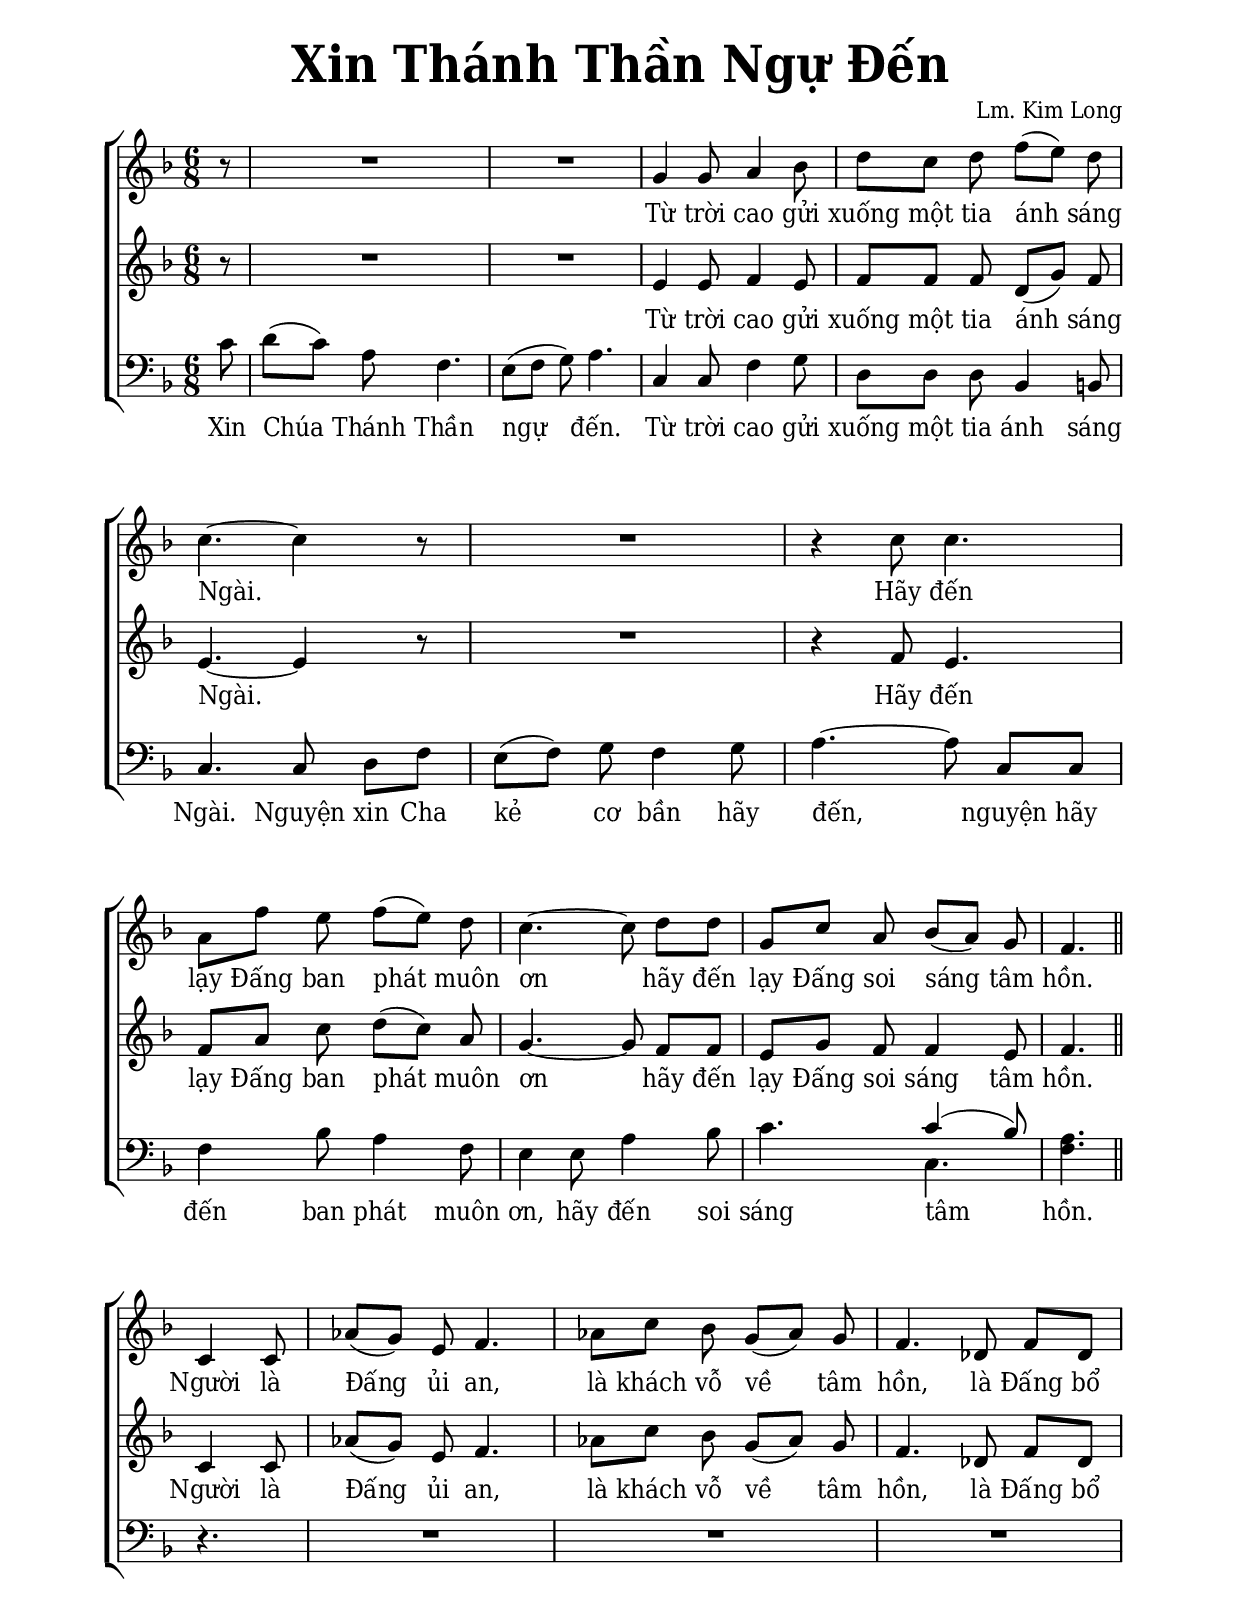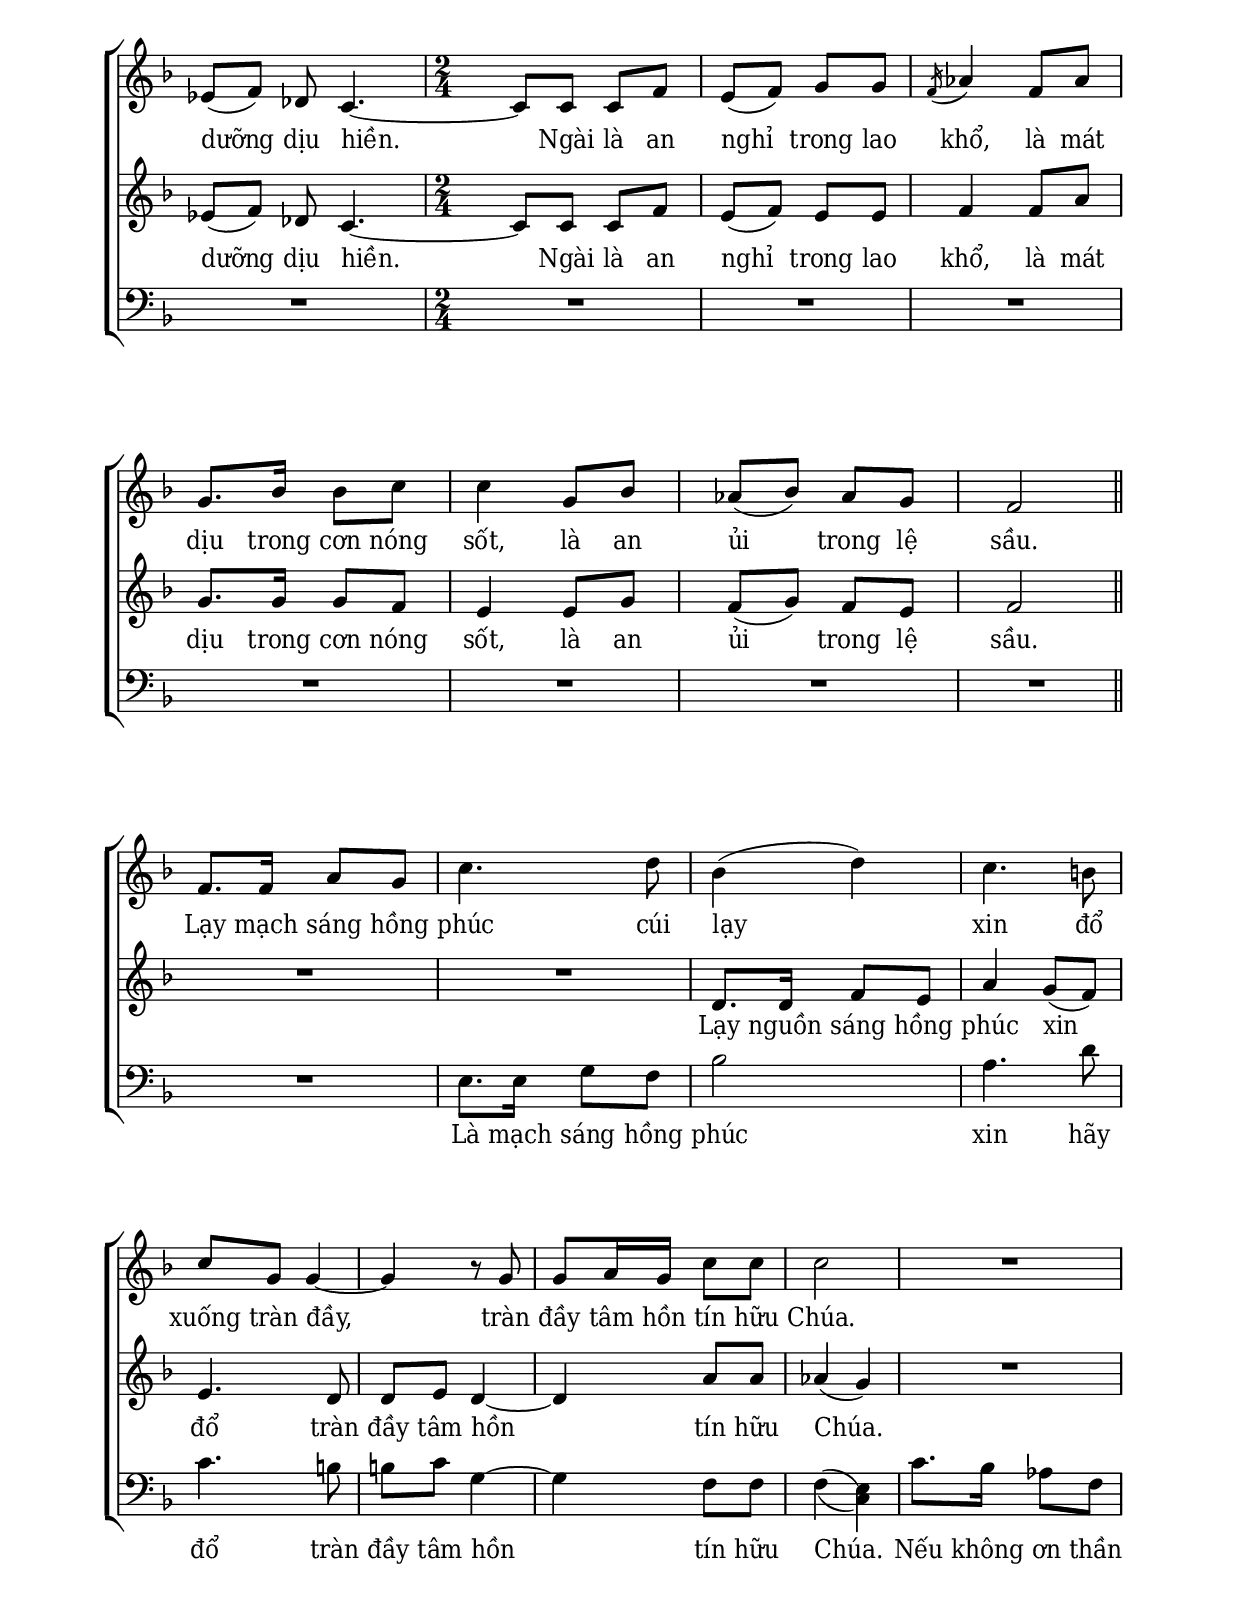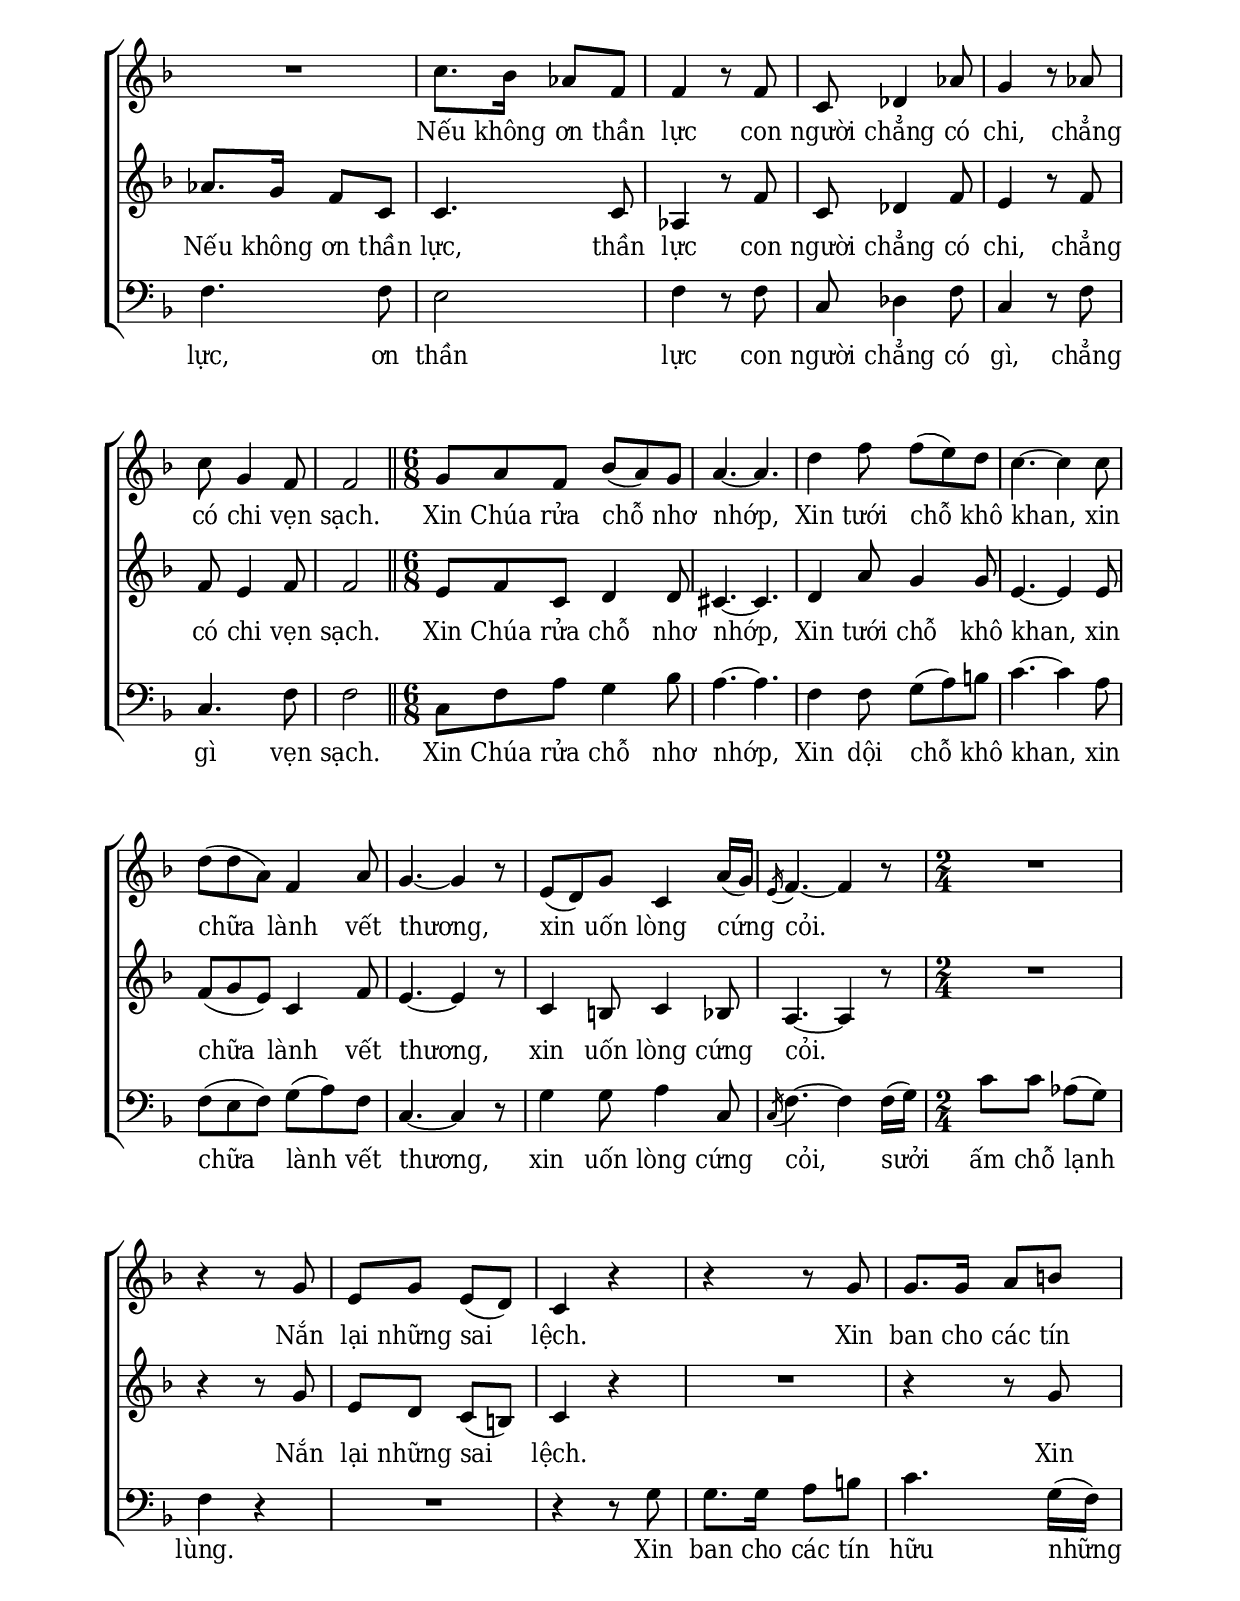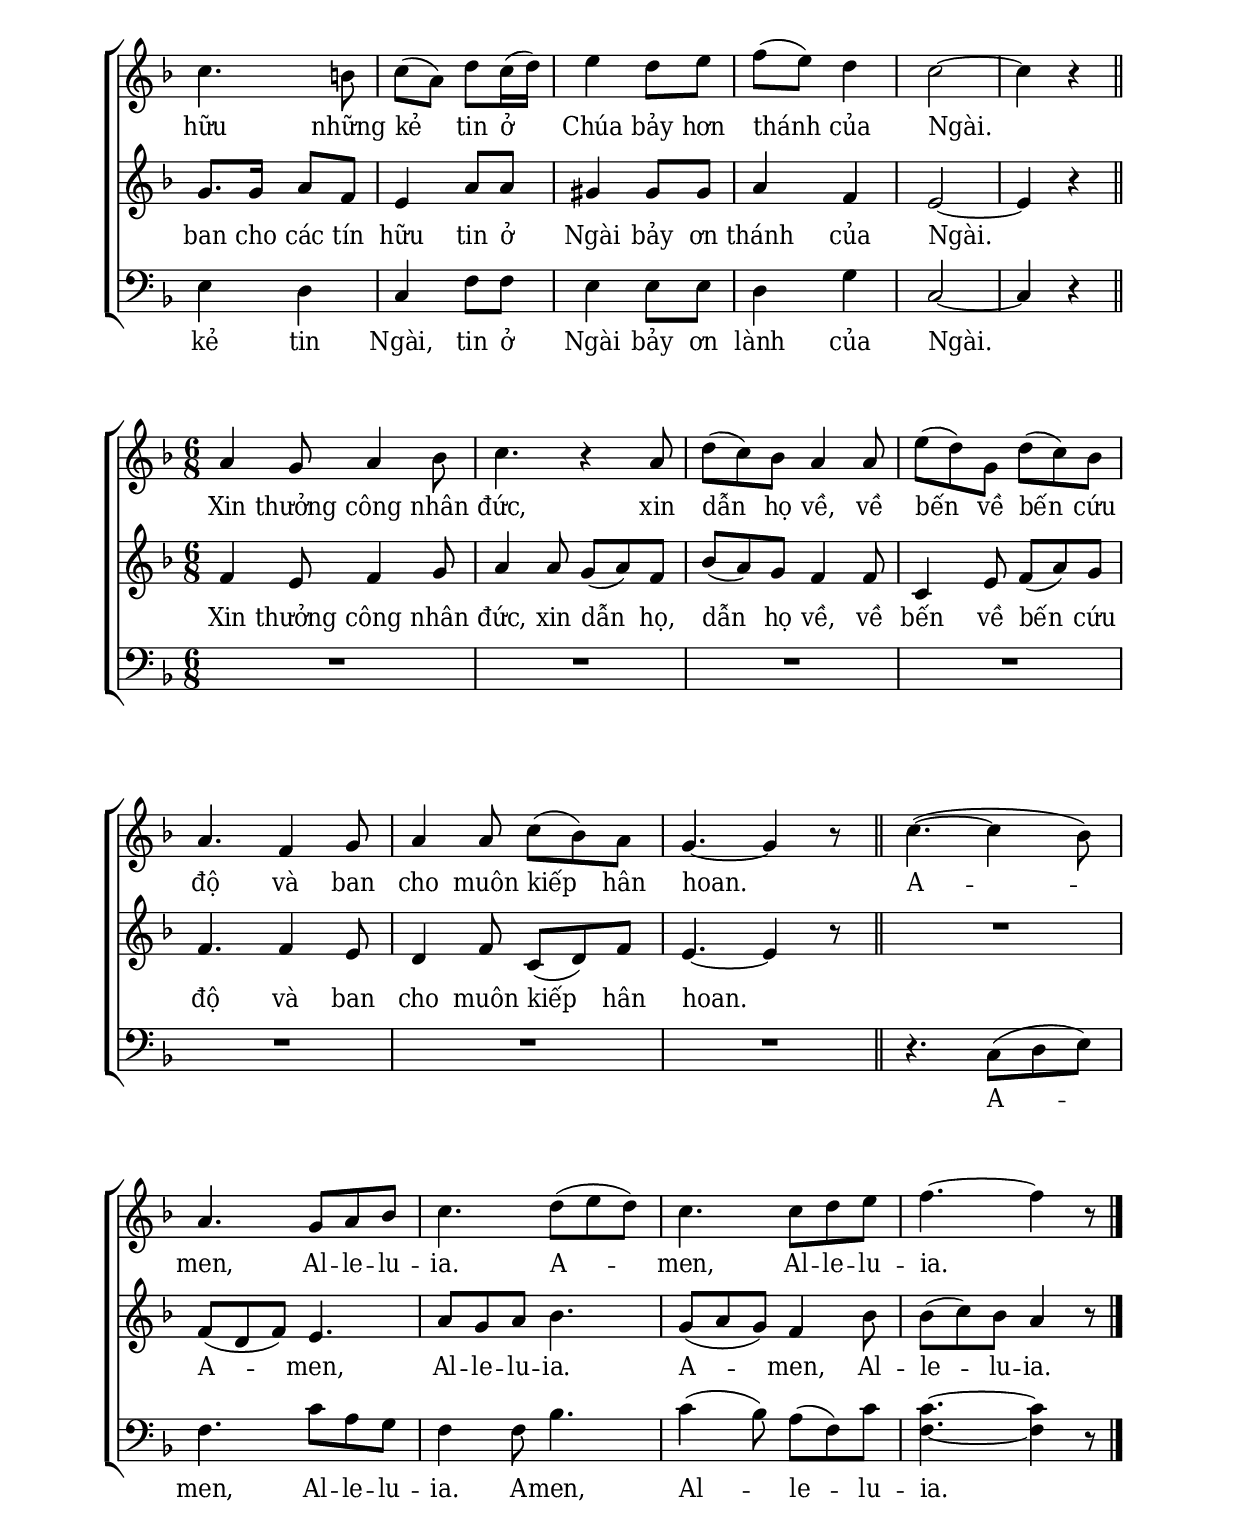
% Cài đặt chung
\version "2.22.1"
\include "english.ly"

\header {
  title = \markup { \fontsize #3 "Xin Thánh Thần Ngự Đến" }
  composer = "Lm. Kim Long"
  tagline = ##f
}

% Nhạc
nhacDiepKhucSop = \relative c'' {
  \set Timing.beatStructure = #'(1 1 1)
  \partial 8 r8 |
  R2.*2
  g4 g8 a4 bf8 |
  d c d f ([e]) d |
  c4. ~ c4 r8 |
  R2.
  r4 c8 c4. |
  a8 f' e f ([e]) d |
  c4. ~ c8 d d |
  g, c a bf ([a]) g |
  f4. \bar "||" \break
  
  c4 c8 |
  af' (g) e f4. |
  af8 c bf g ([af]) g |
  f4. df8 f df |
  ef (f) df c4. ~ |
  
  \set Timing.beatStructure = #'(1 1)
  \time 2/4
  c8 c c f |
  e (f) g g |
  \slashedGrace { f16 ( } af4) f8 af |
  g8. bf16 bf8 c |
  c4 g8 bf |
  af (bf) af g |
  f2 \bar "||" \break
  
  f8. f16 a8 g |
  c4. d8 |
  bf4 (d) |
  c4. b!8 |
  c g g4 ~ |
  g r8 g |
  g a16 g c8 c |
  c2 |
  R2*2
  c8. bf16 af8 f |
  f4 r8 f |
  c df4 af'8 |
  g4 r8 af |
  c g4 f8 |
  f2 \bar "||"
  
  \set Timing.beatStructure = #'(1 1 1)
  \time 6/8
  g8 a f bf (a) g |
  a4. ~ a4. |
  d4 f8 f (e) d |
  c4. ~ c4 c8 |
  d (d a) f4 a8 |
  g4. ~ g4 r8 |
  e (d) g c,4 a'16 (g) |
  \slashedGrace { e16 ( }f4.) ~ f4 r8 |
  
  \set Timing.beatStructure = #'(1 1)
  \time 2/4
  R2
  r4 r8 g |
  e g e (d) |
  c4 r |
  r r8 g' |
  g8. g16 a8 b! |
  c4. b!8 |
  c (a) d c16 (d) |
  e4 d8 e |
  f (e) d4 |
  c2 ~ |
  c4 r \bar "||" \break
  
  \set Timing.beatStructure = #'(1 1 1)
  \override Staff.TimeSignature.break-visibility = #end-of-line-invisible
  \time 6/8
  a4 g8 a4 bf8 |
  c4. r4 a8 |
  d (c) bf a4 a8 |
  e' (d) g, d' (c) bf |
  a4. f4 g8 |
  a4 a8 c (bf) a |
  g4. ~ g4 r8 \bar "||"
  c4. ~ (c4 bf8) |
  a4. g8 a bf |
  c4. d8 (e d) |
  c4. c8 d e |
  f4. ~ f4 r8 \bar "|."
}

nhacDiepKhucAlto = \relative c' {
  r8 |
  R2.*2
  e4 e8 f4 e8 |
  f f f d ([g]) f |
  e4. ~ e4 r8 |
  R2.
  r4 f8 e4. |
  f8 a c d ([c]) a |
  g4. ~ g8 f f |
  e g f f4 e8 |
  f4.
  
  c4 c8 |
  af' (g) e f4. |
  af8 c bf g ([af]) g |
  f4. df8 f df |
  ef (f) df c4. ~ |
  
  \set Timing.beatStructure = #'(1 1)
  \time 2/4
  c8 c c f |
  e (f) e e |
  f4 f8 a |
  g8. g16 g8 f |
  e4 e8 g |
  f (g) f e |
  f2 |
  
  R2*2
  d8. d16 f8 e |
  a4 g8 (f) |
  e4. d8 |
  d e d4 ~ |
  d a'8 a |
  af4 (g) |
  R2
  af8. g16 f8 c |
  c4. c8 |
  af4 r8 f' |
  c df4 f8 |
  e4 r8 f |
  f e4 f8 |
  f2 |
  
  \time 6/8
  e8 f c d4 d8 |
  cs4. ~ cs4. |
  d4 a'8 g4 g8 |
  e4. ~ e4 e8 |
  f (g e) c4 f8 |
  e4. ~ e4 r8 |
  c4 b!8 c4 bf8 |
  a4. ~ a4 r8 |
  
  \time 2/4
  R2
  r4 r8 g' |
  e d c (b!) |
  c4 r |
  R2
  r4 r8 g' |
  g8. g16 a8 f |
  e4 a8 a |
  gs4 gs8 gs |
  a4 f |
  e2 ~ |
  e4 r |
  
  \override Staff.TimeSignature.break-visibility = #end-of-line-invisible
  \time 6/8
  f4 e8 f4 g8 |
  a4 a8 g (a) f |
  bf (a) g f4 f8 |
  c4 e8 f (a) g |
  f4. f4 e8 |
  d4 f8 c (d) f |
  e4. ~ e4 r8 |
  R2.
  f8 (d f) e4. |
  a8 g a bf4. |
  g8 (a g) f4 bf8 |
  bf (c) bf a4 r8
}

nhacDiepKhucBas = \relative c' {
  c8 |
  d (c) a f4. |
  e8 (f g) a4. |
  c,4 c8 f4 g8 |
  d8 d d bf4 b!8 |
  c4. c8 d f |
  e (f) g f4 g8 |
  a4. ~ a8 c, c |
  f4 bf8 a4 f8 |
  e4 e8 a4 bf8 |
  c4.
  <<
    {
      \voiceOne
      c4 (bf8)
    }
    \new Voice = "splitpart" {
      \voiceTwo
      c,4.
    }
  >>
  \oneVoice
  <a' f>4.
  r4.
  R2.*4
  R2*7
  R2
  e8. e16 g8 f |
  bf2 |
  a4. d8 |
  c4. b!8 |
  b! c g4 ~ |
  g f8 f |
  f4\=1( \=2_( <e\=1) c> \=2) |
  c'8. bf16 af8 f |
  f4. f8 |
  e2 |
  f4 r8 f |
  c df4 f8 |
  c4 r8 f |
  c4. f8 |
  f2 |
  
  \time 6/8
  c8 f a g4 bf8 |
  a4. ~ a4. |
  f4 f8 g (a) b! |
  c4. ~ c4 a8 |
  f (e f) g (a) f |
  c4. ~ c4 r8 |
  g'4 g8 a4 c,8 |
  \slashedGrace { c16 ( } f4.) ~ f4 f16 (g) |
  
  \time 2/4
  c8 c af (g) |
  f4 r |
  R2
  r4 r8 g |
  g8. g16 a8 b! |
  c4. g16 (f) |
  e4 d4 |
  c f8 f |
  e4 e8 e |
  d4 g |
  c,2 ~ |
  c4 r |
  
  \override Staff.TimeSignature.break-visibility = #end-of-line-invisible
  \time 6/8
  R2.*7
  r4. c8 (d e) |
  f4. c'8 a g |
  f4 f8 bf4. |
  c4 (bf8) a (f) c' |
  <c f,>4. ~ <c f,>4 r8
}

% Lời
loiDiepKhucSop = \lyricmode {
  Từ trời cao gửi xuống một tia ánh sáng Ngài.
  Hãy đến lạy Đấng ban phát muôn ơn
  hãy đến lạy Đấng soi sáng tâm hồn.
  Người là Đấng ủi an,
  là khách vỗ về tâm hồn,
  là Đấng bổ dưỡng dịu hiền.
  Ngài là an nghỉ trong lao khổ,
  là mát dịu trong cơn nóng sốt,
  là an ủi trong lệ sầu.
  
  Lạy mạch sáng hồng phúc
  cúi lạy xin đổ xuống tràn đầy,
  tràn đầy tâm hồn tín hữu Chúa.
  Nếu không ơn thần lực con người chẳng có chi,
  chẳng có chi vẹn sạch.
  Xin Chúa rửa chỗ nhơ nhớp,
  Xin tưới chỗ khô khan,
  xin chữa lành vết thương,
  xin uốn lòng cứng cỏi.
  Nắn lại những sai lệch.
  Xin ban cho các tín hữu những kẻ tin ở Chúa
  bảy hơn thánh của Ngài.
  
  Xin thưởng công nhân đức, xin dẫn họ về,
  về bến về bến cứu độ
  và ban cho muôn kiếp hân hoan.
  A -- men, Al -- le -- lu -- ia.
  A -- men, Al -- le -- lu -- ia.
}

loiDiepKhucAlto = \lyricmode {
  Từ trời cao gửi xuống một tia ánh sáng Ngài.
  Hãy đến lạy Đấng ban phát muôn ơn
  hãy đến lạy Đấng soi sáng tâm hồn.
  Người là Đấng ủi an,
  là khách vỗ về tâm hồn,
  là Đấng bổ dưỡng dịu hiền.
  Ngài là an nghỉ trong lao khổ,
  là mát dịu trong cơn nóng sốt,
  là an ủi trong lệ sầu.
  
  Lạy nguồn sáng hồng phúc
  xin đổ tràn đầy tâm hồn tín hữu Chúa.
  Nếu không ơn thần lực, thần lực
  con người chẳng có chi,
  chẳng có chi vẹn sạch.
  Xin Chúa rửa chỗ nhơ nhớp,
  Xin tưới chỗ khô khan,
  xin chữa lành vết thương,
  xin uốn lòng cứng cỏi.
  Nắn lại những sai lệch.
  Xin ban cho các tín hữu tin ở Ngài
  bảy ơn thánh của Ngài.
  Xin thưởng công nhân đức,
  xin dẫn họ, dẫn họ về,
  về bến về bến cứu độ
  và ban cho muôn kiếp hân hoan.
  A -- men, Al -- le -- lu -- ia.
  A -- men, Al -- le -- lu -- ia.
}

loiDiepKhucBas = \lyricmode {
  Xin Chúa Thánh Thần ngự đến.
  Từ trời cao gửi xuống một tia ánh sáng Ngài.
  Nguyện xin Cha kẻ cơ bần hãy đến,
  nguyện hãy đến ban phát muôn ơn,
  hãy đến soi sáng tâm hồn.
  Là mạch sáng hồng phúc
  xin hãy đổ tràn đầy tâm hồn tín hữu Chúa.
  Nếu không ơn thần lực, ơn thần lực
  con người chẳng có gì, chẳng gì vẹn sạch.
  Xin Chúa rửa chỗ nhơ nhớp,
  Xin dội chỗ khô khan,
  xin chữa lành vết thương,
  xin uốn lòng cứng cỏi,
  sưởi ấm chỗ lạnh lùng.
  Xin ban cho các tín hữu những kẻ tin Ngài,
  tin ở Ngài bảy ơn lành của Ngài.
  A -- men, Al -- le -- lu -- ia.
  A -- men, Al -- le -- lu -- ia.
}

% Dàn trang
\paper {
  #(set-paper-size "a4")
  top-margin = 15\mm
  bottom-margin = 20\mm
  left-margin = 20\mm
  right-margin = 20\mm
  indent = #0
  #(define fonts
    (make-pango-font-tree
      "Deja Vu Serif Condensed"
      "Deja Vu Serif Condensed"
      "Deja Vu Serif Condensed"
      (/ 20 20)))
  print-page-number = #f
  %page-count = #1
}

TongNhip = {
  \key f \major \time 6/8
  \set Timing.beamExceptions = #'()
  \set Timing.baseMoment = #(ly:make-moment 1/4)
  \set Timing.beatStructure = #'(1 1)
}

% Đổi kích thước nốt cho bè phụ
notBePhu =
#(define-music-function (font-size music) (number? ly:music?)
   (for-some-music
     (lambda (m)
       (if (music-is-of-type? m 'rhythmic-event)
           (begin
             (set! (ly:music-property m 'tweaks)
                   (cons `(font-size . ,font-size)
                         (ly:music-property m 'tweaks)))
             #t)
           #f))
     music)
   music)

\score {
  \new ChoirStaff <<
    \new Staff <<
        \clef treble
        \new Voice = beSop {
          \TongNhip \nhacDiepKhucSop
        }
      \new Lyrics \lyricsto beSop \loiDiepKhucSop
    >>
    \new Staff <<
        \clef treble
        \new Voice = beAlto {
          \TongNhip \nhacDiepKhucAlto
        }
      \new Lyrics \lyricsto beAlto \loiDiepKhucAlto
    >>
    \new Staff <<
        \clef "bass"
        \new Voice = beBas {
          \TongNhip \nhacDiepKhucBas
        }
      \new Lyrics \lyricsto beBas \loiDiepKhucBas
    >>
  >>
  \layout {
    \override Lyrics.LyricSpace.minimum-distance = #0.8
    \override Score.BarNumber.break-visibility = ##(#f #f #f)
    \override Score.SpacingSpanner.uniform-stretching = ##t
    %{
    \context {
      \Staff \RemoveEmptyStaves
      \override VerticalAxisGroup.remove-first = ##t
    }
    %}
  }
}
